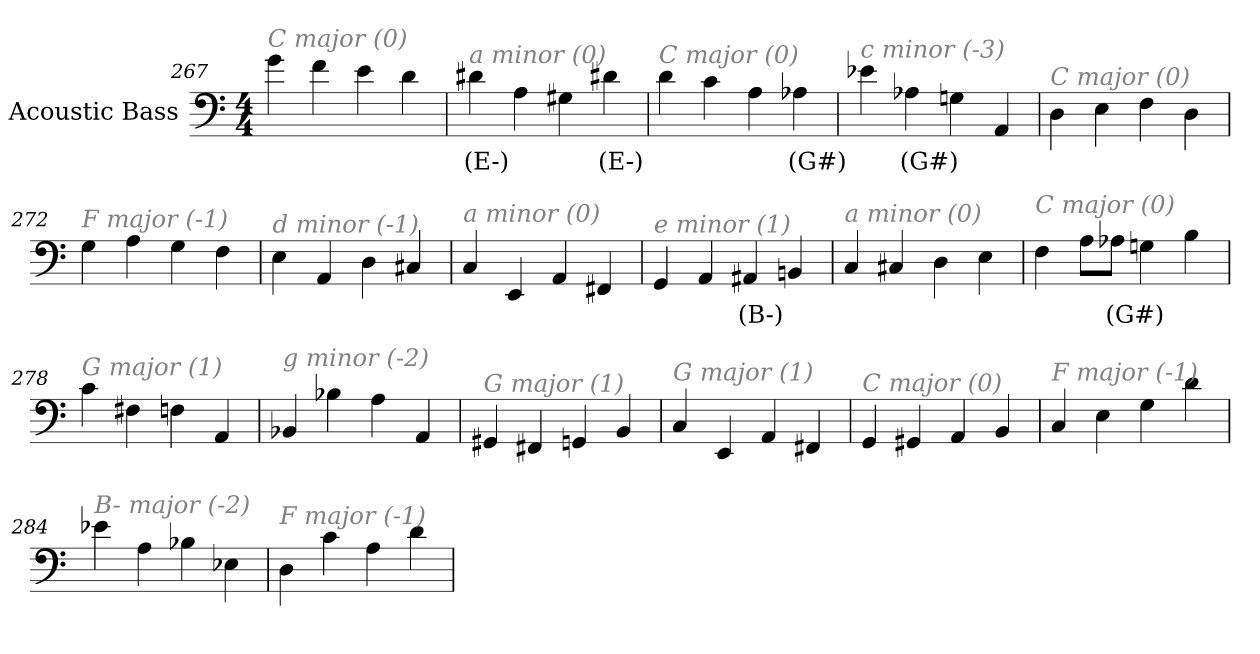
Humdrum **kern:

**kern	**text
*part1	*part1
*staff1	*staff1
*I"Acoustic Bass	*
*clefF4	*
*ITrd7c12	*
*k[]	*
*C:	*
*M4/4	*
=267	=267
!LO:TX:i:color=#808080:t=C major (0)	!
4G	.
4F	.
4E	.
4D	.
=268	=268
!LO:TX:i:color=#808080:t=a minor (0)	!
4D#Xi	(E-)
4AA	.
4GG#X	.
4D#Xi	(E-)
=269	=269
!LO:TX:i:color=#808080:t=C major (0)	!
4D	.
4C	.
4AA	.
4AA-Xi	(G#)
=270	=270
!LO:TX:i:color=#808080:t=c minor (-3)	!
4E-X	.
4AA-Xi	(G#)
4GGn	.
4AAA	.
=271	=271
!LO:TX:i:color=#808080:t=C major (0)	!
4DD	.
4EE	.
4FF	.
4DD	.
=272	=272
!LO:TX:i:color=#808080:t=F major (-1)	!
4GG	.
4AA	.
4GG	.
4FF	.
=273	=273
!LO:TX:i:color=#808080:t=d minor (-1)	!
4EE	.
4AAA	.
4DD	.
4CC#X	.
=274	=274
!LO:TX:i:color=#808080:t=a minor (0)	!
4CC	.
4EEE	.
4AAA	.
4FFF#X	.
=275	=275
!LO:TX:i:color=#808080:t=e minor (1)	!
4GGG	.
4AAA	.
4AAA#Xi	(B-)
4BBBn	.
=276	=276
!LO:TX:i:color=#808080:t=a minor (0)	!
4CC	.
4CC#X	.
4DD	.
4EE	.
=277	=277
!LO:TX:i:color=#808080:t=C major (0)	!
4FF	.
8AAL	.
8AA-XiJ	(G#)
4GGn	.
4BB	.
=278	=278
!LO:TX:i:color=#808080:t=G major (1)	!
4C	.
4FF#X	.
4FFn	.
4AAA	.
=279	=279
!LO:TX:i:color=#808080:t=g minor (-2)	!
4BBB-X	.
4BB-X	.
4AA	.
4AAA	.
=280	=280
!LO:TX:i:color=#808080:t=G major (1)	!
4GGG#Xj	.
4FFF#X	.
4GGGn	.
4BBB	.
=281	=281
!LO:TX:i:color=#808080:t=G major (1)	!
4CC	.
4EEE	.
4AAA	.
4FFF#X	.
=282	=282
!LO:TX:i:color=#808080:t=C major (0)	!
4GGG	.
4GGG#X	.
4AAA	.
4BBB	.
=283	=283
!LO:TX:i:color=#808080:t=F major (-1)	!
4CC	.
4EE	.
4GG	.
4D	.
=284	=284
!LO:TX:i:color=#808080:t=B- major (-2)	!
4E-X	.
4AA	.
4BB-X	.
4EE-X	.
=285	=285
!LO:TX:i:color=#808080:t=F major (-1)	!
4DD	.
4C	.
4AA	.
4D	.
=	=
*-	*-
